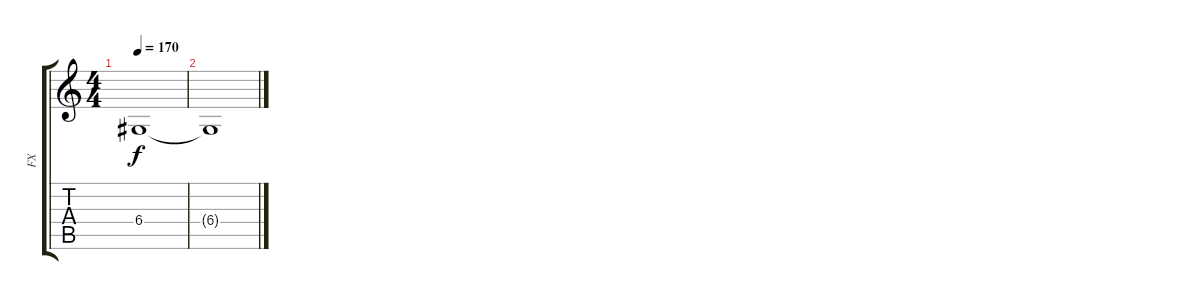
\track ("FX" "FX") {instrument pad2warm}
\staff {score tabs}
\tuning (E4 B3 G3 D3 A2 E2) {hide}
\ts (4 4)
\tempo 170
\clef g2
\ks c
6.4{t}.1{dy f volume 0} |
6.4{t}.1
